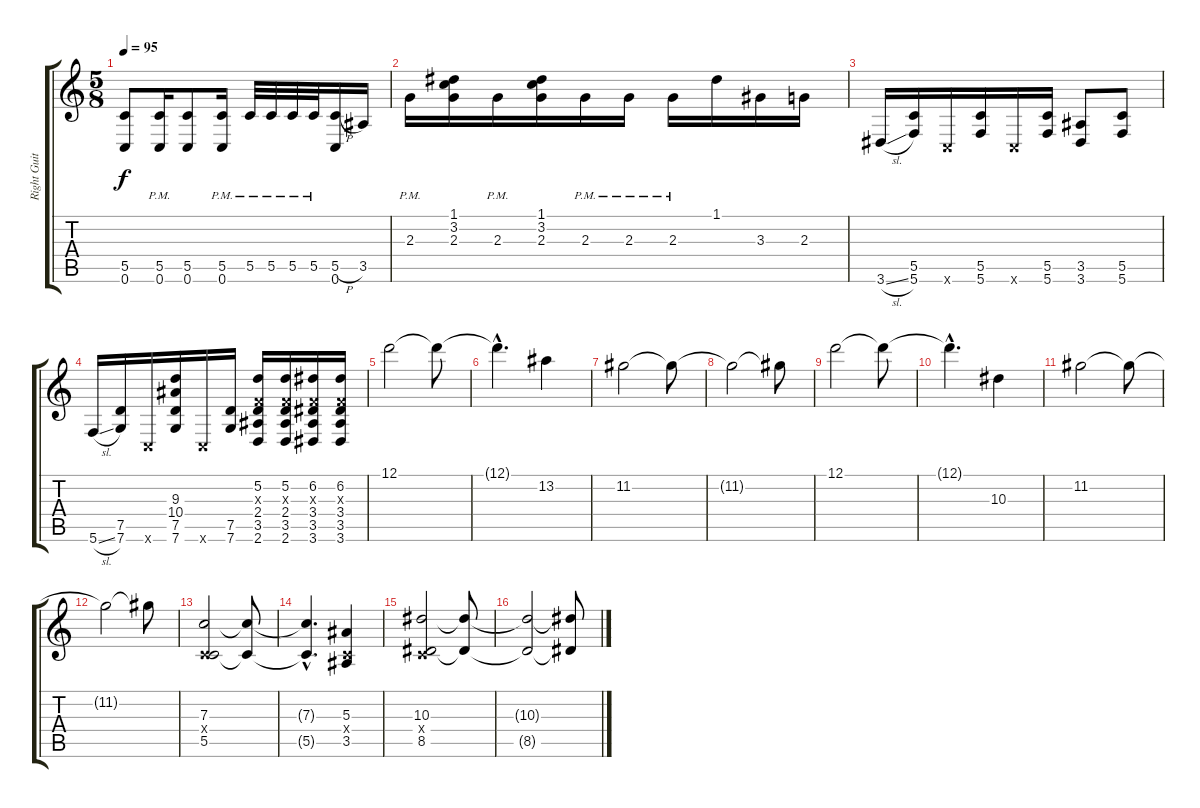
\track ("Right Guitar" "Right Guit") {instrument distortionguitar}
\staff {score tabs}
\tuning (D4 A3 F3 C3 G2 C2) {hide}
\ts (5 8)
\tempo 95
\clef g2
\ks c
(5.5 0.6).8{dy f} (5.5{pm} 0.6{pm}).16 (5.5 0.6).8 (5.5{pm} 0.6{pm}).16 5.5{pm}.32 5.5{pm}.32 5.5{pm}.32 5.5{pm}.32 (5.5{h} 0.6).16 3.5.16 |
2.3{pm}.16 (1.1 3.2 2.3).16 2.3{pm}.16 (1.1 3.2 2.3).16 2.3{pm}.16 2.3{pm}.16 2.3{pm}.16 1.1.16 3.3.16 2.3.16 |
3.6{sl}.16 (5.5 5.6).16 0.6{x}.16 (5.5 5.6).16 0.6{x}.16 (5.5 5.6).16 (3.5 3.6).8 (5.5 5.6).8 |
5.6{sl}.16 (7.5 7.6).16 0.6{x}.16 (9.3 10.4 7.5 7.6).16 0.6{x}.16 (7.5 7.6).16 (5.2 0.3{x} 2.4 3.5 2.6).16 (5.2 0.3{x} 2.4 3.5 2.6).16 (6.2 0.3{x} 3.4 3.5 3.6).16 (6.2 0.3{x} 3.4 3.5 3.6).16 |
12.1.2 12.1{t}.8 |
12.1{hac t}.4{d} 13.2.4 |
11.2.2 11.2{t}.8 |
11.2{t}.2 11.2{t}.8 |
12.1.2 12.1{t}.8 |
12.1{hac t}.4{d} 10.3.4 |
11.2.2 11.2{t}.8 |
11.2{t}.2 11.2{t}.8 |
(7.3 0.4{x} 5.5).2 (7.3{t} 5.5{t}).8 |
(7.3{hac t} 5.5{hac t}).4{d} (5.3 0.4{x} 3.5).4 |
(10.3 0.4{x} 8.5).2 (10.3{t} 8.5{t}).8 |
(10.3{t} 8.5{t}).2 (10.3{t} 8.5{t}).8
